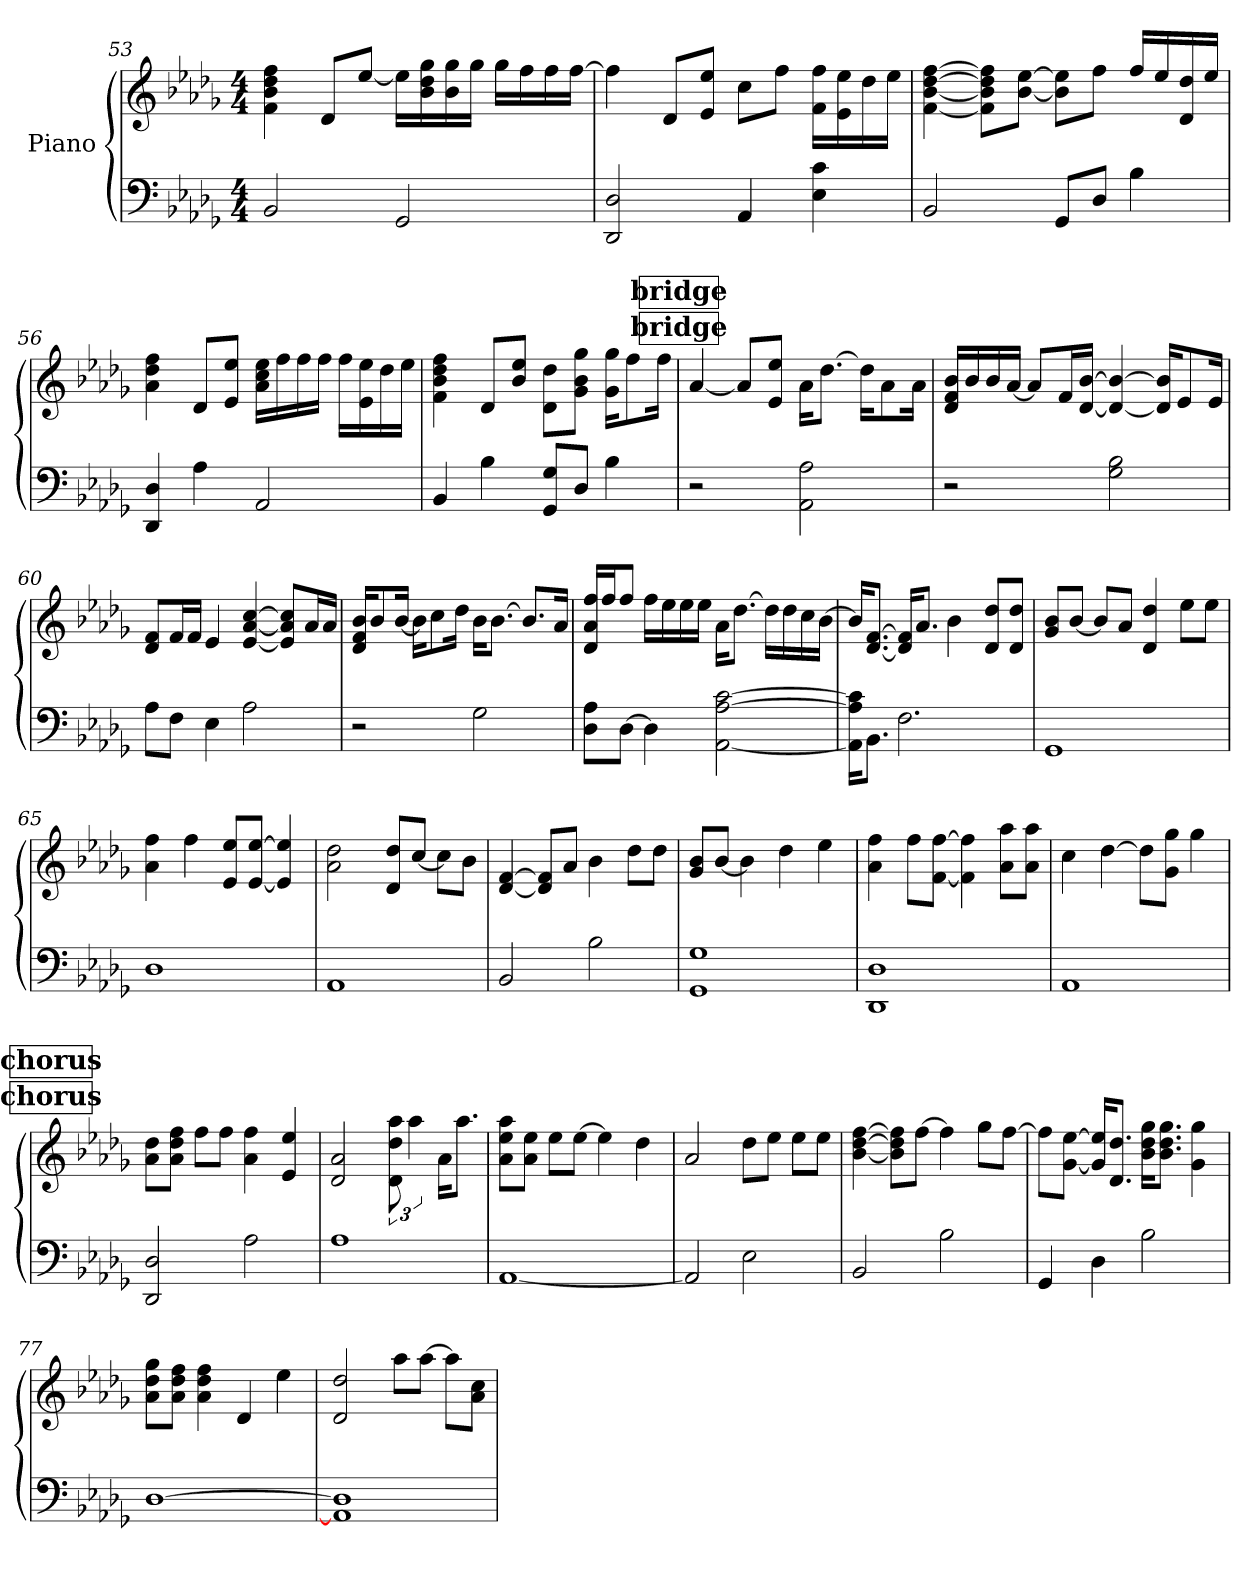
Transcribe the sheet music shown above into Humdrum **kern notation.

**kern	**kern
*part1	*part1
*staff2	*staff1
*I"Piano	*
*clefF4	*clefG2
*k[b-e-a-d-g-]	*k[b-e-a-d-g-]
*D-:	*D-:
*M4/4	*M4/4
=53	=53
2BB-	4dd- 4f 4ff 4b-
.	8d-L
.	[8ee-J
2GG-	16ee-L]
.	16dd- 16b- 16gg-
.	16b- 16gg-
.	16gg-J
.	16gg-L
.	16ff
.	16ff
.	[16ffJ
=54	=54
2D- 2DD-	4ff]
.	8d-L
.	8ee- 8e-J
4AA-	8ccL
.	8ffJ
4E- 4c	16f 16ffL
.	16ee- 16e-
.	16dd-
.	16ee-J
=55	=55
2BB-	[4f [4dd- [4ff [4b-
.	8f] 8dd-] 8ff] 8b-]L
.	[8ee- [8b-J
8GG-L	8ee-] 8b-]L
8D-J	8ffJ
4B-	16ffL
.	16ee-
.	16dd- 16d-
.	16ee-J
=56	=56
4D- 4DD-	4dd- 4a- 4ff
4A-	8d-L
.	8ee- 8e-J
2AA-	16cc 16ee- 16a-L
.	16ff
.	16ff
.	16ffJ
.	16ffL
.	16ee- 16e-
.	16dd-
.	16ee-J
=57	=57
4BB-	4dd- 4f 4ff 4b-
4B-	8d-L
.	8ee- 8b-J
8GG- 8G-L	8dd- 8d-L
8D-J	8b- 8g- 8gg-J
4B-	16g- 16gg-L
.	8ff
.	16ffJ
!!LO:REH:place=s1:a:t=bridge
!!LO:REH:place=s2:a:t=bridge
=58	=58
2r	[4a-
.	8a-L]
.	8ee- 8e-J
2A- 2AA-	16a-L
.	[8.dd-J
.	16dd-L]
.	8a-
.	16a-J
=59	=59
2r	16f 16d- 16b-L
.	16b-
.	16b-
.	[16a-J
.	8a-L]
.	16f
.	[16d- [16b-J
2B- 2G-	4d-_ 4b-_
.	16d-] 16b-]L
.	8e-
.	16e-J
=60	=60
8A-L	8f 8d-L
8FJ	16f
.	16fJ
4E-	4e-
2A-	[4cc [4a- [4e-
.	8cc] 8a-] 8e-]L
.	16a-
.	16a-J
=61	=61
2r	16f 16d- 16b-L
.	8b-
.	[16b-J
.	16b-L]
.	8cc
.	16dd-J
2G-	16b-L
.	[8.b-J
.	8.b-L]
.	16a-J
=62	=62
8A- 8D-L	16d- 16a- 16ffL
.	16ff
[8D-J	8ffJ
4D-]	16ffL
.	16ee-
.	16ee-
.	16ee-J
[2A- [2c [2AA-	16a-L
.	[8.dd-J
.	16dd-L]
.	16dd-
.	16cc
.	[16b-J
=63	=63
!!LO:REH:place=s1:a:t=bridge
!!LO:REH:place=s2:a:t=bridge
*	*MM120
16A-] 16c] 16AA-]L	16b-L]
8.BB-J	[8.f [8.d-J
2.F	16f] 16d-]L
.	8.a-J
.	4b-
.	8dd- 8d-L
.	8dd- 8d-J
=64	=64
1GG-	8g- 8b-L
.	[8b-J
.	8b-L]
.	8a-J
.	4dd- 4d-
.	8ee-L
.	8ee-J
=65	=65
1D-	4a- 4ff
.	4ff
.	8ee- 8e-L
.	[8ee- [8e-J
.	4ee-] 4e-]
=66	=66
1AA-	2dd- 2a-
.	8dd- 8d-L
.	[8ccJ
.	8ccL]
.	8b-J
=67	=67
2BB-	[4f [4d-
.	8f] 8d-]L
.	8a-J
2B-	4b-
.	8dd-L
.	8dd-J
=68	=68
1GG- 1G-	8g- 8b-L
.	[8b-J
.	4b-]
.	4dd-
.	4ee-
=69	=69
1D- 1DD-	4a- 4ff
.	8ffL
.	[8f [8ffJ
.	4f] 4ff]
.	8aa- 8a-L
.	8aa- 8a-J
=70	=70
1AA-	4cc
.	[4dd-
.	8dd-L]
.	8g- 8gg-J
.	4gg-
!!LO:REH:place=s1:a:t=chorus
!!LO:REH:place=s2:a:t=chorus
=71	=71
2D- 2DD-	8dd- 8a-L
.	8dd- 8a- 8ffJ
.	8ffL
.	8ffJ
2A-	4a- 4ff
.	4ee- 4e-
=72	=72
1A-	2a- 2d-
.	12aa- 12dd- 12d-
.	6aa-
.	16a-L
.	8.aa-J
=73	=73
[1AA-	8aa- 8ee- 8a-L
.	8ee- 8a-J
.	8ee-L
.	[8ee-J
.	4ee-]
.	4dd-
=74	=74
2AA-]	2a-
2E-	8dd-L
.	8ee-J
.	8ee-L
.	8ee-J
=75	=75
2BB-	[4dd- [4ff [4b-
.	8dd-] 8ff] 8b-]L
.	[8ffJ
2B-	4ff]
.	8gg-L
.	[8ffJ
=76	=76
4GG-	8ffL]
.	[8g- [8ee-J
4D-	16g-] 16ee-]L
.	8.dd- 8.d-J
2B-	16dd- 16gg- 16b-L
.	8.dd- 8.b- 8.gg-J
.	4g- 4gg-
=77	=77
[1D-	8dd- 8a- 8gg-L
.	8dd- 8a- 8ffJ
.	4dd- 4a- 4ff
.	4d-
.	4ee-
=78	=78
1D-] 1AA-]	2dd- 2d-
.	8aa-L
.	[8aa-J
.	8aa-L]
.	8cc 8a-J
=	=
*-	*-
